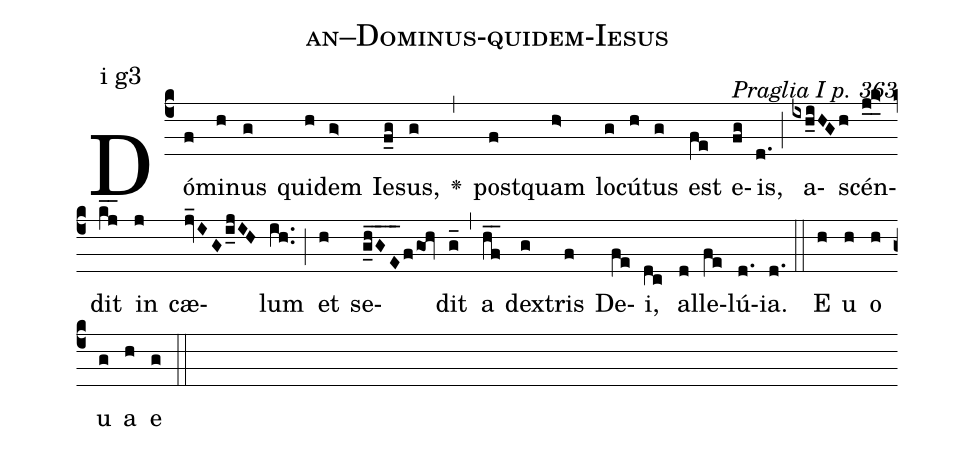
name: an--Dominus-quidem-Iesus ;
commentary: Praglia I p. 363;
annotation: i g3;
%%
(c4)Dó(f)mi(h)nus(g) qui(h)dem(g>) Ie(f_g)sus,(g) <v>\greheightstar</v>(,) post(f)quam(h>) lo(g)cú(h)tus(g) est(fe) e(fg)is,(d.) (;) a(ixh_iHGh)scén(j_0k>_0)dit(kj__) in(j) cæ(jv_IGi_jIH)lum(ih..) (;) et(h) se(g_h_G_E_fgoh)dit(g_) (,) a(hf__) dex(g)tris(f) De(fe)i,(dc) al(d)le(fe)lú(d.)ia.(d.) (::)
E(h) u(h) o(h) u(g) a(h) e(g) (::)
